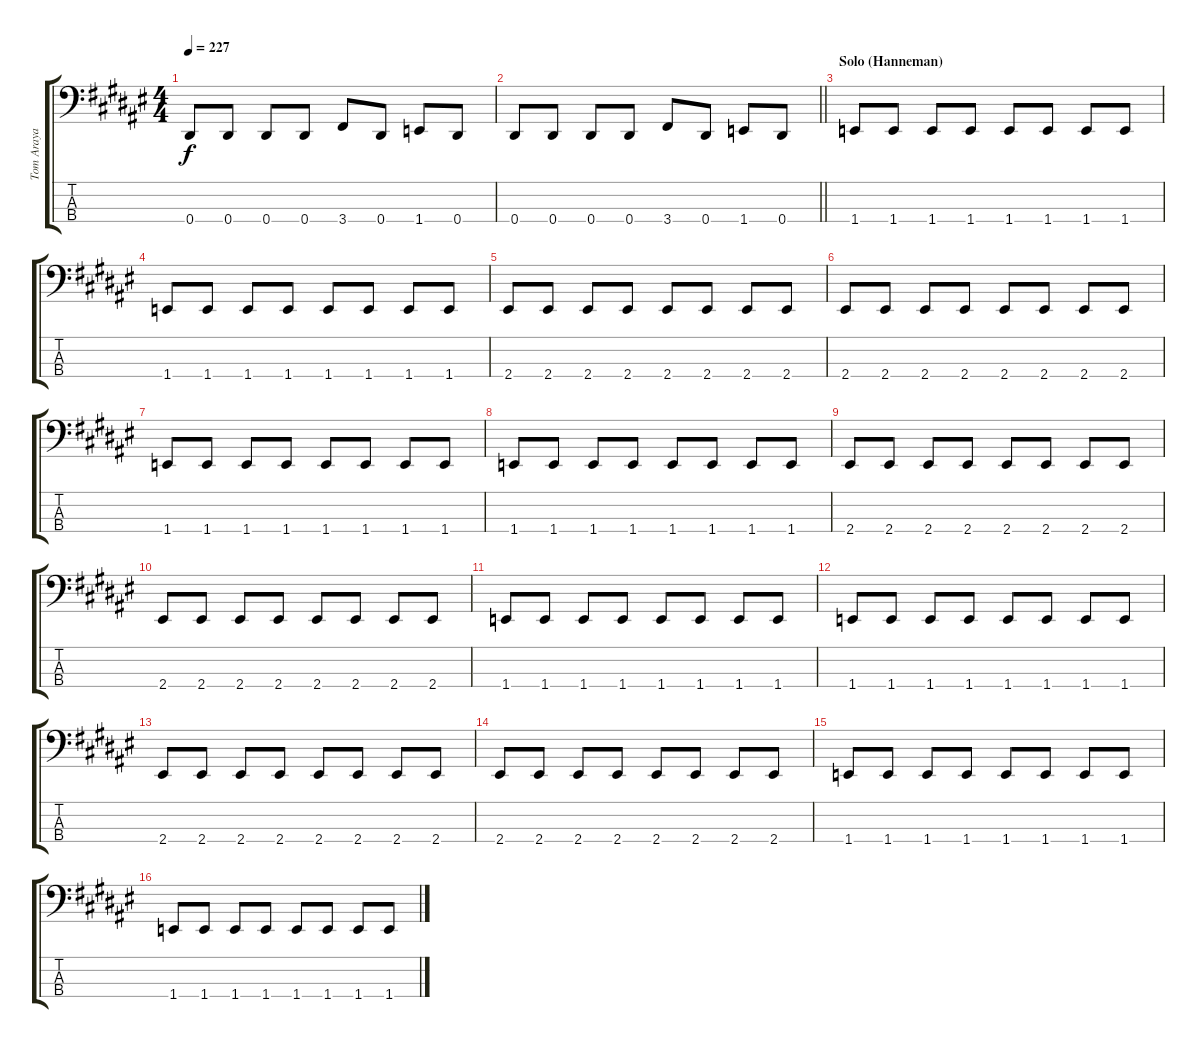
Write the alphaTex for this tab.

\track ("Tom Araya" "Tom Araya") {instrument electricbassfinger}
\staff {score tabs}
\tuning (Gb2 Db2 Ab1 Eb1) {hide}
\ts (4 4)
\tempo 227
\clef f4
\ks f#
0.4.8{dy f} 0.4.8 0.4.8 0.4.8 3.4.8 0.4.8 1.4.8 0.4.8 |
\barLineRight lightlight
0.4.8 0.4.8 0.4.8 0.4.8 3.4.8 0.4.8 1.4.8 0.4.8 |
\section ("" "Solo (Hanneman)")
1.4.8 1.4.8 1.4.8 1.4.8 1.4.8 1.4.8 1.4.8 1.4.8 |
1.4.8 1.4.8 1.4.8 1.4.8 1.4.8 1.4.8 1.4.8 1.4.8 |
2.4.8 2.4.8 2.4.8 2.4.8 2.4.8 2.4.8 2.4.8 2.4.8 |
2.4.8 2.4.8 2.4.8 2.4.8 2.4.8 2.4.8 2.4.8 2.4.8 |
1.4.8 1.4.8 1.4.8 1.4.8 1.4.8 1.4.8 1.4.8 1.4.8 |
1.4.8 1.4.8 1.4.8 1.4.8 1.4.8 1.4.8 1.4.8 1.4.8 |
2.4.8 2.4.8 2.4.8 2.4.8 2.4.8 2.4.8 2.4.8 2.4.8 |
2.4.8 2.4.8 2.4.8 2.4.8 2.4.8 2.4.8 2.4.8 2.4.8 |
1.4.8 1.4.8 1.4.8 1.4.8 1.4.8 1.4.8 1.4.8 1.4.8 |
1.4.8 1.4.8 1.4.8 1.4.8 1.4.8 1.4.8 1.4.8 1.4.8 |
2.4.8 2.4.8 2.4.8 2.4.8 2.4.8 2.4.8 2.4.8 2.4.8 |
2.4.8 2.4.8 2.4.8 2.4.8 2.4.8 2.4.8 2.4.8 2.4.8 |
1.4.8 1.4.8 1.4.8 1.4.8 1.4.8 1.4.8 1.4.8 1.4.8 |
1.4.8 1.4.8 1.4.8 1.4.8 1.4.8 1.4.8 1.4.8 1.4.8
